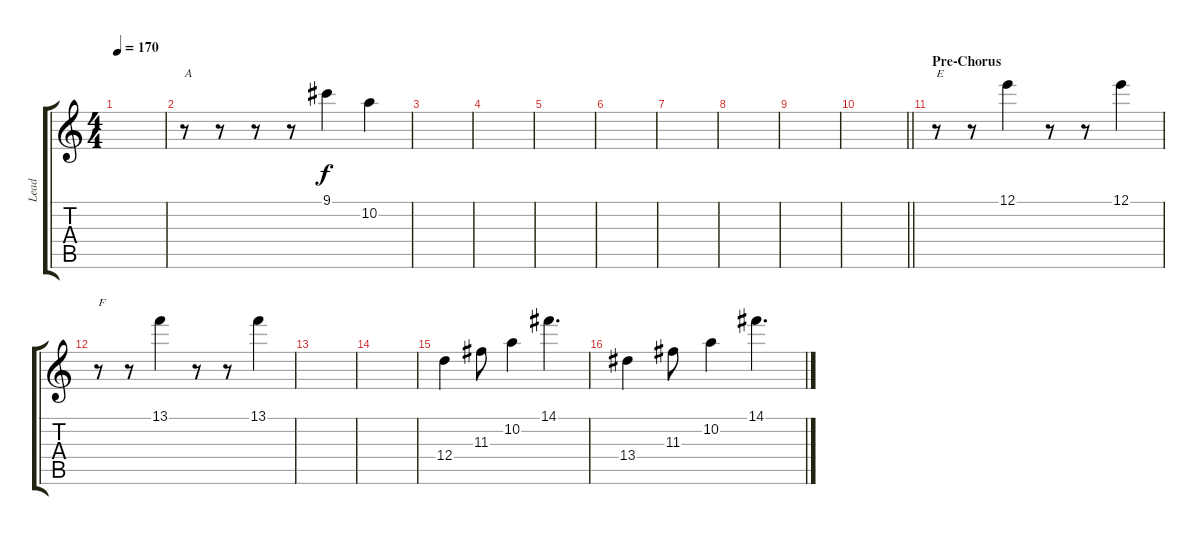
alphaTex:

\track ("Lead" "Lead") {instrument overdrivenguitar}
\staff {score tabs}
\tuning (E4 B3 G3 D3 A2 E2) {hide}
\ts (4 4)
\tempo 170
\clef g2
\ks c
|
r.8{txt "A"} r.8 r.8 r.8 9.1.4 10.2.4 |
|
|
|
|
|
|
|
\barLineRight lightlight
|
\section ("" "Pre-Chorus")
r.8{txt "E"} r.8 12.1.4 r.8 r.8 12.1.4 |
r.8{txt "F"} r.8 13.1.4 r.8 r.8 13.1.4 |
|
|
12.4.4 11.3.8 10.2.4 14.1.4{d} |
13.4.4 11.3.8 10.2.4 14.1.4{d}
